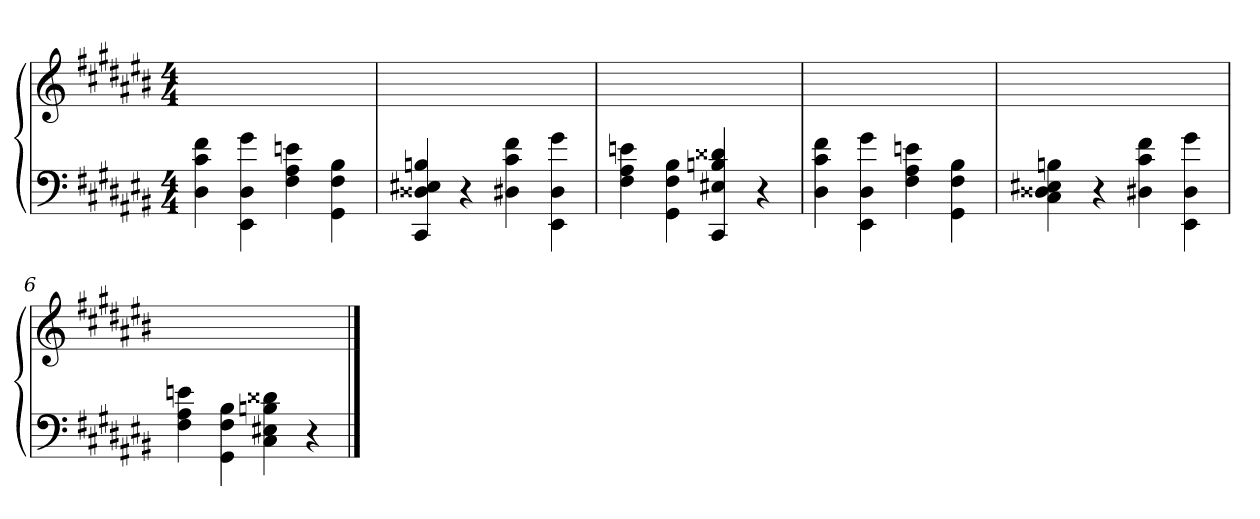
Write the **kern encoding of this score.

**kern	**kern
*part2	*part1
*staff2	*staff1
*clefF4	*clefG2
*k[f#c#g#d#a#e#b#]	*k[f#c#g#d#a#e#b#]
*C#:	*C#:
*M4/4	*M4/4
*MM60	*MM60
=1	=1
4D# 4c# 4f#	1ryy
4EE# 4D# 4g#	.
4F# 4A# 4en	.
4GG# 4F# 4B#	.
=2	=2
4CC# 4D##X 4E#X 4Bn	1ryy
4r	.
4D# 4c# 4f#	.
4EE# 4D# 4g#	.
=3	=3
4F# 4A# 4en	1ryy
4GG# 4F# 4B#	.
4CC# 4E#X 4Bn 4d##X	.
4r	.
=4	=4
4D# 4c# 4f#	1ryy
4EE# 4D# 4g#	.
4F# 4A# 4en	.
4GG# 4F# 4B#	.
=5	=5
4C# 4D##X 4E#X 4Bn	1ryy
4r	.
4D# 4c# 4f#	.
4EE# 4D# 4g#	.
=6	=6
4F# 4A# 4en	1ryy
4GG# 4F# 4B#	.
4C# 4E#X 4Bn 4d##X	.
4r	.
==	==
*-	*-
